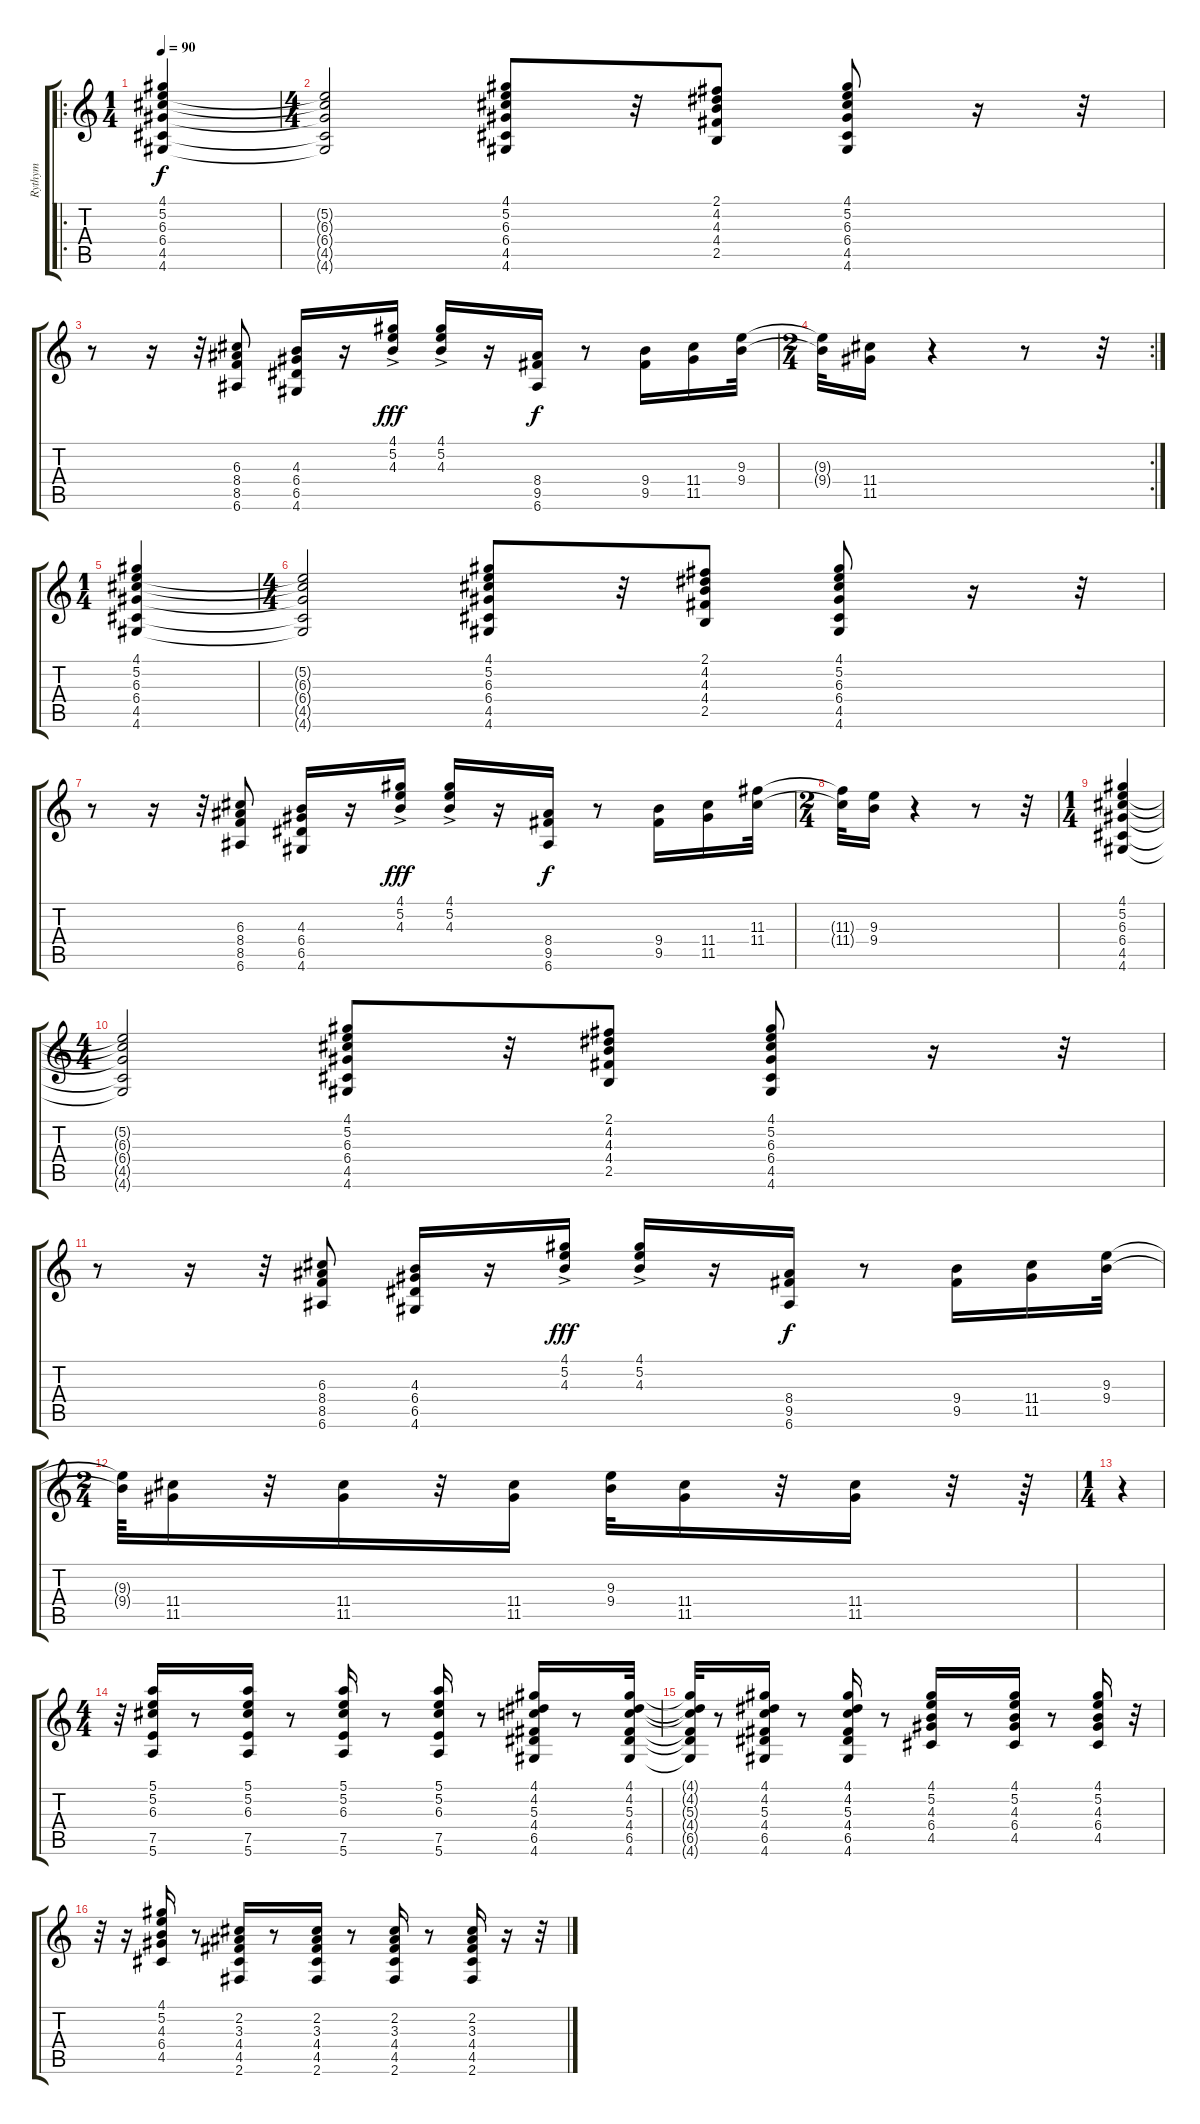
\track ("Rythym" "Rythym") {instrument electricguitarclean}
\staff {score tabs}
\tuning (E4 B3 G3 D3 A2 E2) {hide}
\ro
\ts (1 4)
\tempo 90
\clef g2
\ks c
(4.1 5.2 6.3 6.4 4.5 4.6).4{dy f instrument electricguitarclean} |
\ts (4 4)
(5.2{t} 6.3{t} 6.4{t} 4.5{t} 4.6{t}).2 (4.1 5.2 6.3 6.4 4.5 4.6).8 r.32 (2.1 4.2 4.3 4.4 2.5).8 (4.1 5.2 6.3 6.4 4.5 4.6).8 r.16 r.32 |
r.8 r.16 r.32 (6.3 8.4 8.5 6.6).8 (4.3 6.4 6.5 4.6).16 r.16 (4.1{ac} 5.2 4.3).16{dy fff} (4.1{ac} 5.2 4.3).16 r.16 (8.4 9.5 6.6).16{dy f} r.8 (9.4 9.5).16 (11.4 11.5).16 (9.3 9.4).32 |
\rc 2
\ts (2 4)
(9.3{t} 9.4{t}).32 (11.4 11.5).16 r.4 r.8 r.32 |
\ts (1 4)
(4.1 5.2 6.3 6.4 4.5 4.6).4 |
\ts (4 4)
(5.2{t} 6.3{t} 6.4{t} 4.5{t} 4.6{t}).2 (4.1 5.2 6.3 6.4 4.5 4.6).8 r.32 (2.1 4.2 4.3 4.4 2.5).8 (4.1 5.2 6.3 6.4 4.5 4.6).8 r.16 r.32 |
r.8 r.16 r.32 (6.3 8.4 8.5 6.6).8 (4.3 6.4 6.5 4.6).16 r.16 (4.1{ac} 5.2 4.3).16{dy fff} (4.1{ac} 5.2 4.3).16 r.16 (8.4 9.5 6.6).16{dy f} r.8 (9.4 9.5).16 (11.4 11.5).16 (11.3 11.4).32 |
\ts (2 4)
(11.3{t} 11.4{t}).32 (9.3 9.4).16 r.4 r.8 r.32 |
\ts (1 4)
(4.1 5.2 6.3 6.4 4.5 4.6).4 |
\ts (4 4)
(5.2{t} 6.3{t} 6.4{t} 4.5{t} 4.6{t}).2 (4.1 5.2 6.3 6.4 4.5 4.6).8 r.32 (2.1 4.2 4.3 4.4 2.5).8 (4.1 5.2 6.3 6.4 4.5 4.6).8 r.16 r.32 |
r.8 r.16 r.32 (6.3 8.4 8.5 6.6).8 (4.3 6.4 6.5 4.6).16 r.16 (4.1{ac} 5.2 4.3).16{dy fff} (4.1{ac} 5.2 4.3).16 r.16 (8.4 9.5 6.6).16{dy f} r.8 (9.4 9.5).16 (11.4 11.5).16 (9.3 9.4).32 |
\ts (2 4)
(9.3{t} 9.4{t}).64 (11.4 11.5).16 r.32 (11.4 11.5).16 r.32 (11.4 11.5).16 (9.3 9.4).32 (11.4 11.5).16 r.32 (11.4 11.5).16 r.32 r.64 |
\ts (1 4)
r.4 |
\ts (4 4)
r.32 (5.1 5.2 6.3 7.5 5.6).16 r.8 (5.1 5.2 6.3 7.5 5.6).16 r.8 (5.1 5.2 6.3 7.5 5.6).16 r.8 (5.1 5.2 6.3 7.5 5.6).16 r.8 (4.1 4.2 5.3 4.4 6.5 4.6).16 r.8 (4.1 4.2 5.3 4.4 6.5 4.6).32 |
(4.1{t} 4.2{t} 5.3{t} 4.4{t} 6.5{t} 4.6{t}).32 r.8 (4.1 4.2 5.3 4.4 6.5 4.6).16 r.8 (4.1 4.2 5.3 4.4 6.5 4.6).16 r.8 (4.1 5.2 4.3 6.4 4.5).16 r.8 (4.1 5.2 4.3 6.4 4.5).16 r.8 (4.1 5.2 4.3 6.4 4.5).16 r.32 |
r.32 r.16 (4.1 5.2 4.3 6.4 4.5).16 r.8 (2.2 3.3 4.4 4.5 2.6).16 r.8 (2.2 3.3 4.4 4.5 2.6).16 r.8 (2.2 3.3 4.4 4.5 2.6).16 r.8 (2.2 3.3 4.4 4.5 2.6).16 r.16 r.32
